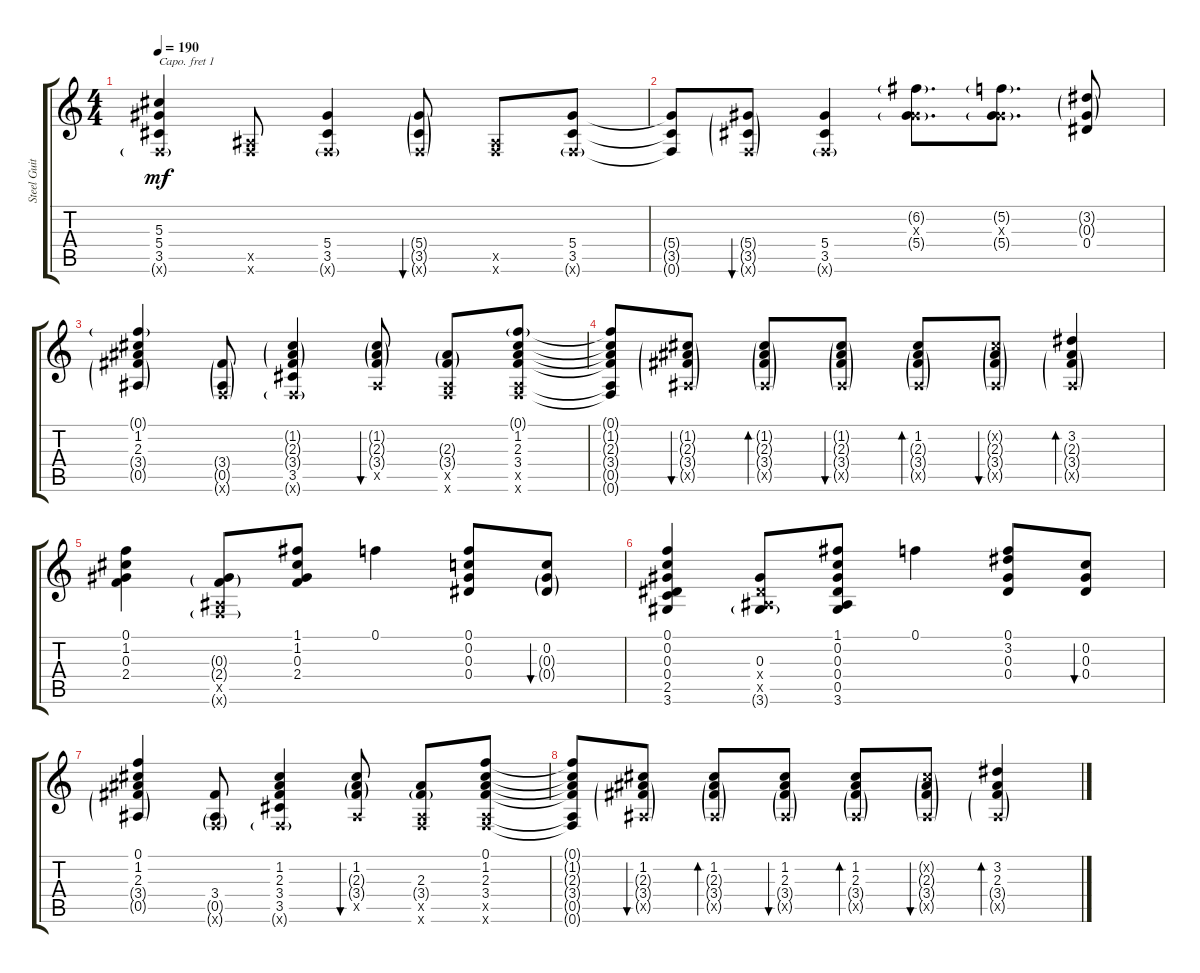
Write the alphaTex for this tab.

\track ("Steel Guitar" "Steel Guit") {instrument acousticguitarsteel}
\staff {score tabs}
\capo 1
\tuning (E4 B3 G3 D3 A2 E2) {hide}
\ts (4 4)
\tempo 190
\clef g2
\ks c
(5.3 5.4 3.5 0.6{g x}).4{dy mf} (0.5{x} 0.6{x}).8 (5.4 3.5 0.6{g x}).4 (5.4{g} 3.5{g} 0.6{g x}).8{bu 30} (0.5{x} 0.6{x}).8 (5.4 3.5 0.6{g x}).8 |
(5.4{t} 3.5{t} 0.6{t}).8 (5.4{g} 3.5{g} 0.6{g x}).8{bu 30} (5.4 3.5 0.6{g x}).4 (6.2{g} 0.3{x} 5.4{g}).8{d} (5.2{g} 0.3{x} 5.4{g}).8{d} (3.2{g} 0.3{g} 0.4).8 |
(0.1{g} 1.2 2.3 3.4{g} 0.5{g}).4 (3.4{g} 0.5{g} 0.6{g x}).8 (1.2{g} 2.3{g} 3.4{g} 3.5 0.6{g x}).4 (1.2{g} 2.3{g} 3.4{g} 0.5{x}).8{bu 30} (2.3{g} 3.4{g} 0.5{x} 0.6{x}).8 (0.1{g} 1.2 2.3 3.4 0.5{x} 0.6{x}).8 |
(0.1{t} 1.2{t} 2.3{t} 3.4{t} 0.5{t} 0.6{t}).8 (1.2{g} 2.3{g} 3.4{g} 0.5{g x}).8{bu 30} (1.2{g} 2.3{g} 3.4{g} 0.5{g x}).8{bd 30} (1.2{g} 2.3{g} 3.4{g} 0.5{g x}).8{bu 30} (1.2 2.3{g} 3.4{g} 0.5{g x}).8{bd 30} (1.2{g x} 2.3{g} 3.4{g} 0.5{g x}).8{bu 30} (3.2 2.3{g} 3.4{g} 0.5{g x}).4{bd 30} |
(0.1 1.2 0.3 2.4).4 (0.3{g} 2.4{g} 0.5{x} 0.6{g x}).8 (1.1 1.2 0.3 2.4).8 0.1.4 (0.1 0.2 0.3 0.4).8 (0.2 0.3{g} 0.4{g}).8{bu 30} |
(0.1 0.2 0.3 0.4 2.5 3.6).4 (0.3 0.4{x} 0.5{x} 3.6{g}).8 (1.1 0.2 0.3 0.4 0.5 3.6).8 0.1.4 (0.1 3.2 0.3 0.4).8 (0.2 0.3 0.4).8{bu 30} |
(0.1 1.2 2.3 3.4{g} 0.5{g}).4 (3.4 0.5{g} 0.6{g x}).8 (1.2 2.3 3.4 3.5 0.6{g x}).4 (1.2 2.3{g} 3.4{g} 0.5{x}).8{bu 30} (2.3 3.4{g} 0.5{x} 0.6{x}).8 (0.1 1.2 2.3 3.4 0.5{x} 0.6{x}).8 |
(0.1{t} 1.2{t} 2.3{t} 3.4{t} 0.5{t} 0.6{t}).8 (1.2 2.3{g} 3.4{g} 0.5{g x}).8{bu 30} (1.2 2.3{g} 3.4{g} 0.5{g x}).8{bd 30} (1.2 2.3 3.4{g} 0.5{g x}).8{bu 30} (1.2 2.3 3.4{g} 0.5{g x}).8{bd 30} (1.2{g x} 2.3{g} 3.4{g} 0.5{g x}).8{bu 30} (3.2 2.3 3.4{g} 0.5{g x}).4{bd 30}
